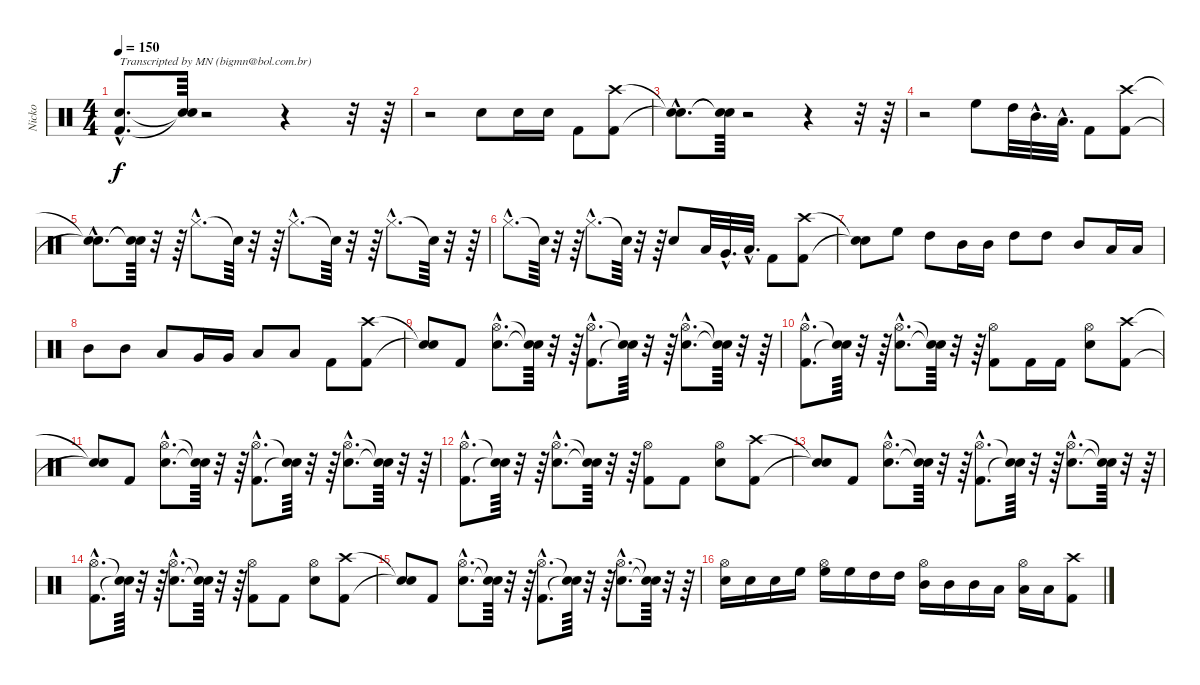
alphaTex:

\track ("Nicko" "Nicko") {instrument percussion}
\staff {score}
\articulation defaults
\ts (4 4)
\tempo 150
\clef neutral
\ks c
("Kick (hit) 2"{hac} "Snare (hit) 2"{hac}).8{d txt "Transcripted by MN (bigmn@bol.com.br)" dy f} ("Snare (hit)"{t} "Snare (hit)"{t}).64 r.2 r.4 r.32 r.64 |
r.2 "Snare (hit) 2".8 "Snare (hit) 2".16 "Snare (hit) 2".16 "Kick (hit) 2".8 ("Kick (hit) 2" "Crash high (hit)").8 |
("Snare (hit)"{hac t} "Snare (hit)"{hac t}).8{d} ("Snare (hit)"{t} "Snare (hit)"{t}).64 r.2 r.4 r.32 r.64 |
r.2 "High Floor Tom (hit)".8 "High Tom (hit)".32 "Mid Tom (hit)"{hac}.32{d} "Low Tom (hit)"{hac}.32{d} "Kick (hit) 2".8 ("Kick (hit) 2" "Crash high (hit)").8 |
("Snare (hit)"{hac t} "Snare (hit)"{hac t}).8{d} ("Snare (hit)"{t} "Snare (hit)"{t}).64 r.32 r.64 "Hi-Hat (closed)"{hac}.8{d} "Snare (hit)"{t}.64 r.32 r.64 "Hi-Hat (closed)"{hac}.8{d} "Snare (hit)"{t}.64 r.32 r.64 "Hi-Hat (closed)"{hac}.8{d} "Snare (hit)"{t}.64 r.32 r.64 |
"Hi-Hat (closed)"{hac}.8{d} "Snare (hit)"{t}.64 r.32 r.64 "Hi-Hat (closed)"{hac}.8{d} "Snare (hit)"{t}.64 r.32 r.64 "Snare (hit) 2".8 "Low Tom (hit)".32 "Very Low Tom (hit)"{hac}.32{d} "Low Floor Tom (hit)"{hac}.32{d} "Kick (hit) 2".8 ("Kick (hit) 2" "Crash high (hit)").8 |
("Snare (hit)"{t} "Snare (hit)"{t}).8 "High Floor Tom (hit)".8 "High Tom (hit)".8 "Mid Tom (hit)".16 "Mid Tom (hit)".16 "High Tom (hit)".8 "High Tom (hit)".8 "Mid Tom (hit)".8 "Low Tom (hit)".16 "Low Tom (hit)".16 |
"Mid Tom (hit)".8 "Mid Tom (hit)".8 "Low Tom (hit)".8 "Very Low Tom (hit)".16 "Very Low Tom (hit)".16 "Low Tom (hit)".8 "Low Tom (hit)".8 "Kick (hit) 2".8 ("Kick (hit) 2" "Crash high (hit)").8 |
("Snare (hit)"{t} "Snare (hit)"{t}).8 "Kick (hit) 2".8 ("Snare (hit) 2"{hac} "Hi-Hat (open)"{hac}).8{d} ("Snare (hit)"{t} "Snare (hit)"{t}).64 r.32 r.64 ("Kick (hit) 2"{hac} "Hi-Hat (open)"{hac}).8{d} ("Snare (hit)"{t} "Snare (hit)"{t}).64 r.32 r.64 ("Snare (hit) 2"{hac} "Hi-Hat (open)"{hac}).8{d} ("Snare (hit)"{t} "Snare (hit)"{t}).64 r.32 r.64 |
("Kick (hit) 2"{hac} "Hi-Hat (open)"{hac}).8{d} ("Snare (hit)"{t} "Snare (hit)"{t}).64 r.32 r.64 ("Snare (hit) 2"{hac} "Hi-Hat (open)"{hac}).8{d} ("Snare (hit)"{t} "Snare (hit)"{t}).64 r.32 r.64 ("Kick (hit) 2" "Hi-Hat (open)").8 "Kick (hit) 2".16 "Kick (hit) 2".16 ("Snare (hit) 2" "Hi-Hat (open)").8 ("Kick (hit) 2" "Crash high (hit)").8 |
("Snare (hit)"{t} "Snare (hit)"{t}).8 "Kick (hit) 2".8 ("Snare (hit) 2"{hac} "Hi-Hat (open)"{hac}).8{d} ("Snare (hit)"{t} "Snare (hit)"{t}).64 r.32 r.64 ("Kick (hit) 2"{hac} "Hi-Hat (open)"{hac}).8{d} ("Snare (hit)"{t} "Snare (hit)"{t}).64 r.32 r.64 ("Snare (hit) 2"{hac} "Hi-Hat (open)"{hac}).8{d} ("Snare (hit)"{t} "Snare (hit)"{t}).64 r.32 r.64 |
("Kick (hit) 2"{hac} "Hi-Hat (open)"{hac}).8{d} ("Snare (hit)"{t} "Snare (hit)"{t}).64 r.32 r.64 ("Snare (hit) 2"{hac} "Hi-Hat (open)"{hac}).8{d} ("Snare (hit)"{t} "Snare (hit)"{t}).64 r.32 r.64 ("Kick (hit) 2" "Hi-Hat (open)").8 "Kick (hit) 2".8 ("Snare (hit) 2" "Hi-Hat (open)").8 ("Kick (hit) 2" "Crash high (hit)").8 |
("Snare (hit)"{t} "Snare (hit)"{t}).8 "Kick (hit) 2".8 ("Snare (hit) 2"{hac} "Hi-Hat (open)"{hac}).8{d} ("Snare (hit)"{t} "Snare (hit)"{t}).64 r.32 r.64 ("Kick (hit) 2"{hac} "Hi-Hat (open)"{hac}).8{d} ("Snare (hit)"{t} "Snare (hit)"{t}).64 r.32 r.64 ("Snare (hit) 2"{hac} "Hi-Hat (open)"{hac}).8{d} ("Snare (hit)"{t} "Snare (hit)"{t}).64 r.32 r.64 |
("Kick (hit) 2"{hac} "Hi-Hat (open)"{hac}).8{d} ("Snare (hit)"{t} "Snare (hit)"{t}).64 r.32 r.64 ("Snare (hit) 2"{hac} "Hi-Hat (open)"{hac}).8{d} ("Snare (hit)"{t} "Snare (hit)"{t}).64 r.32 r.64 ("Kick (hit) 2" "Hi-Hat (open)").8 "Kick (hit) 2".8 ("Snare (hit) 2" "Hi-Hat (open)").8 ("Kick (hit) 2" "Crash high (hit)").8 |
("Snare (hit)"{t} "Snare (hit)"{t}).8 "Kick (hit) 2".8 ("Snare (hit) 2"{hac} "Hi-Hat (open)"{hac}).8{d} ("Snare (hit)"{t} "Snare (hit)"{t}).64 r.32 r.64 ("Kick (hit) 2"{hac} "Hi-Hat (open)"{hac}).8{d} ("Snare (hit)"{t} "Snare (hit)"{t}).64 r.32 r.64 ("Snare (hit) 2"{hac} "Hi-Hat (open)"{hac}).8{d} ("Snare (hit)"{t} "Snare (hit)"{t}).64 r.32 r.64 |
("Snare (hit) 2" "Hi-Hat (open)").16 "Snare (hit) 2".16 "Snare (hit) 2".16 "High Floor Tom (hit)".16 ("Hi-Hat (open)" "High Floor Tom (hit)").16 "High Floor Tom (hit)".16 "High Tom (hit)".16 "High Tom (hit)".16 ("Hi-Hat (open)" "Mid Tom (hit)").16 "Mid Tom (hit)".16 "Mid Tom (hit)".16 "Low Tom (hit)".16 ("Low Tom (hit)" "Hi-Hat (open)").16 "Low Tom (hit)".16 ("Kick (hit) 2" "Crash high (hit)").8
